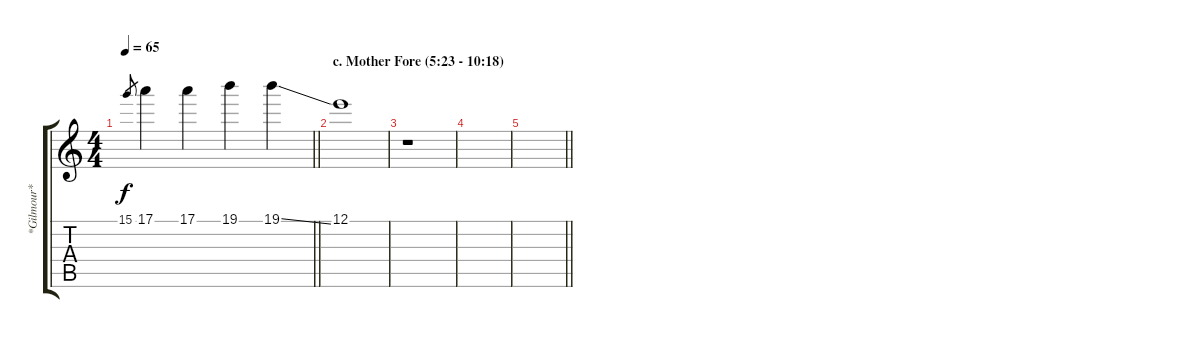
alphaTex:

\track ("*Gilmour* (Clean Electric w/Reverb/Fuzz)" "*Gilmour* ") {instrument electricguitarjazz}
\staff {score tabs}
\tuning (E4 B3 G3 D3 A2 E2) {hide}
\ts (4 4)
\tempo 65
\clef g2
\barLineRight lightlight
\ks c
15.1.8{gr dy f} 17.1.4 17.1.4 19.1.4 19.1{ss}.4 |
\section ("" "c. Mother Fore (5:23 - 10:18)")
12.1.1{volume 0} |
r.1 |
|
\barLineRight lightlight
